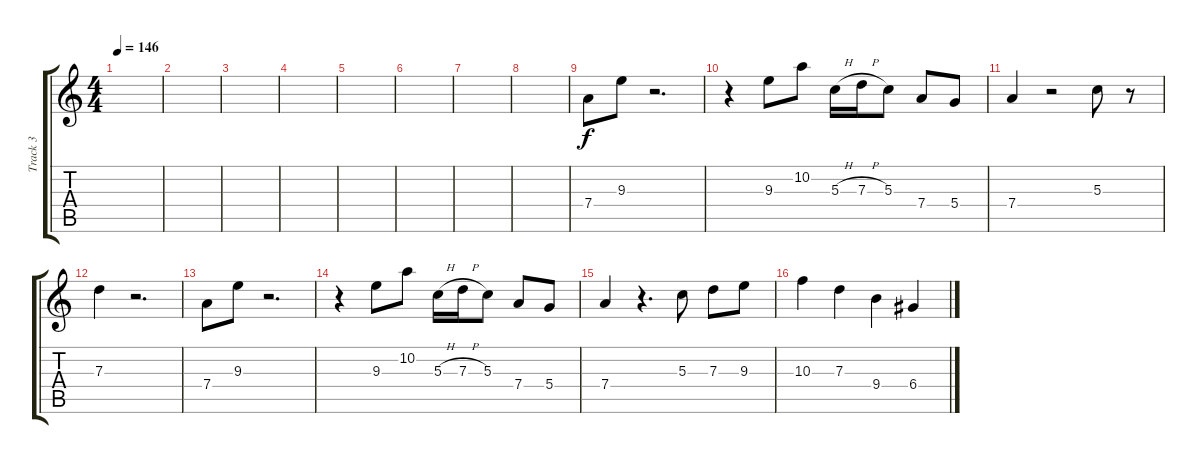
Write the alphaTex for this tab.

\track ("Track 3" "Track 3") {instrument acousticguitarsteel}
\staff {score tabs}
\tuning (E4 B3 G3 D3 A2 E2) {hide}
\ts (4 4)
\tempo 146
\clef g2
\ks c
|
|
|
|
|
|
|
|
7.4.8 9.3.8 r.2{d} |
r.4 9.3.8 10.2.8 5.3{h}.16 7.3{h}.16 5.3.8 7.4.8 5.4.8 |
7.4.4 r.2 5.3.8 r.8 |
7.3.4 r.2{d} |
7.4.8 9.3.8 r.2{d} |
r.4 9.3.8 10.2.8 5.3{h}.16 7.3{h}.16 5.3.8 7.4.8 5.4.8 |
7.4.4 r.4{d} 5.3.8 7.3.8 9.3.8 |
10.3.4 7.3.4 9.4.4 6.4.4
